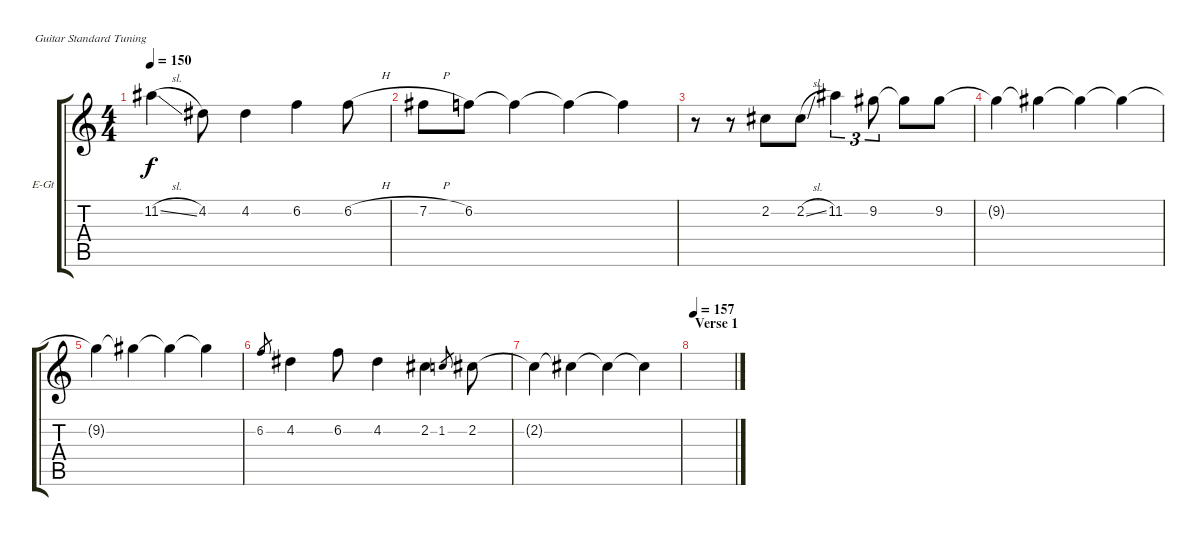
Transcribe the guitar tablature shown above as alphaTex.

\bracketExtendMode groupsimilarinstruments
\firstSystemTrackNameOrientation horizontal
\otherSystemsTrackNameOrientation horizontal
\track ("Lead Vox" "E-Gt") {instrument distortionguitar}
\staff {score tabs}
\tuning (E4 B3 G3 D3 A2 E2)
\ts (4 4)
\tempo 150
\clef g2
\scale
0.333333
\ks c
11.2{sl}.4{dy f} 4.2.8 4.2.4 6.2.4 6.2{h}.8 |
\scale
0.333333 7.2{h}.8 6.2.8 6.2{t}.4 6.2{t}.4 6.2{t}.4 |
\scale
0.333333 r.8 r.8 2.2.8 2.2{sl}.8 11.2.4{tu (3 2)} 9.2.8{tu (3 2)} 9.2{t}.8 9.2.8 |
\scale
0.333333 9.2{t}.4 9.2{t}.4 9.2{t}.4 9.2{t}.4 |
\scale
0.333333 9.2{t}.4 9.2{t}.4 9.2{t}.4 9.2{t}.4 |
\scale
0.333333 6.2.8{gr} 4.2.4 6.2.8 4.2.4 2.2.4 1.2.8{gr} 2.2.8 |
\scale
0.333333 2.2{t}.4 2.2{t}.4 2.2{t}.4 2.2{t}.4 |
\section ("" "Verse 1")
\tempo 157
\scale
0.333333 |
\scale
0.333333 |
\scale
0.333333 |
\scale
0.333333 |
\scale
0.333333 |
\scale
0.333333 |
\scale
0.333333 |
\scale
0.333333 |
\scale
0.333333
